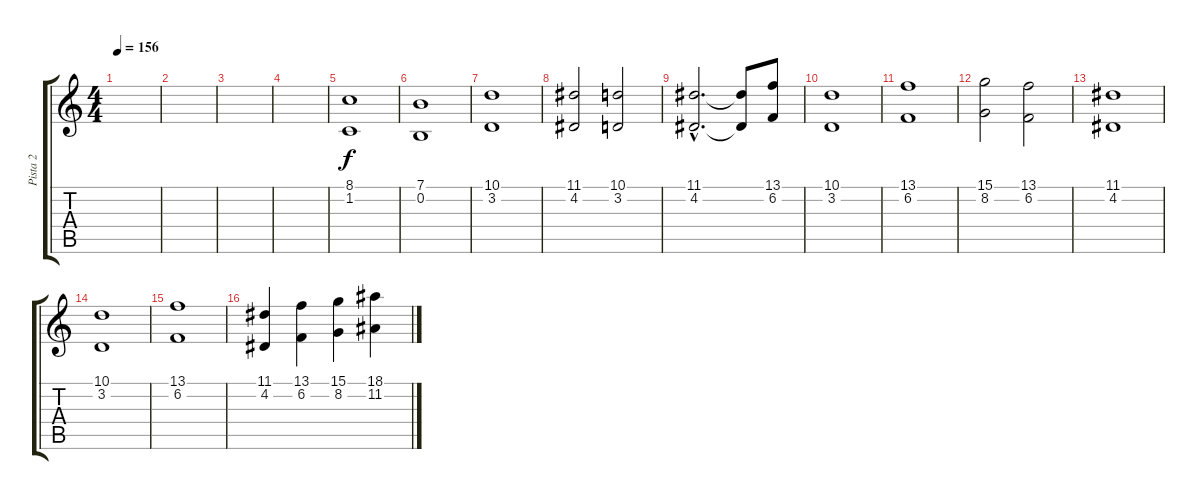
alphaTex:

\track ("Pista 2" "Pista 2") {instrument choiraahs}
\staff {score tabs}
\tuning (E4 B3 G3 D3 A2 E2) {hide}
\ts (4 4)
\tempo 156
\clef g2
\ks c
|
|
|
|
(8.1 1.2).1{volume 7 instrument choiraahs} |
(7.1 0.2).1 |
(10.1 3.2).1 |
(11.1 4.2).2 (10.1 3.2).2 |
(11.1{hac} 4.2{hac}).2{d} (11.1{t} 4.2{t}).8 (13.1 6.2).8 |
(10.1 3.2).1 |
(13.1 6.2).1 |
(15.1 8.2).2 (13.1 6.2).2 |
(11.1 4.2).1 |
(10.1 3.2).1 |
(13.1 6.2).1 |
(11.1 4.2).4 (13.1 6.2).4 (15.1 8.2).4 (18.1 11.2).4
